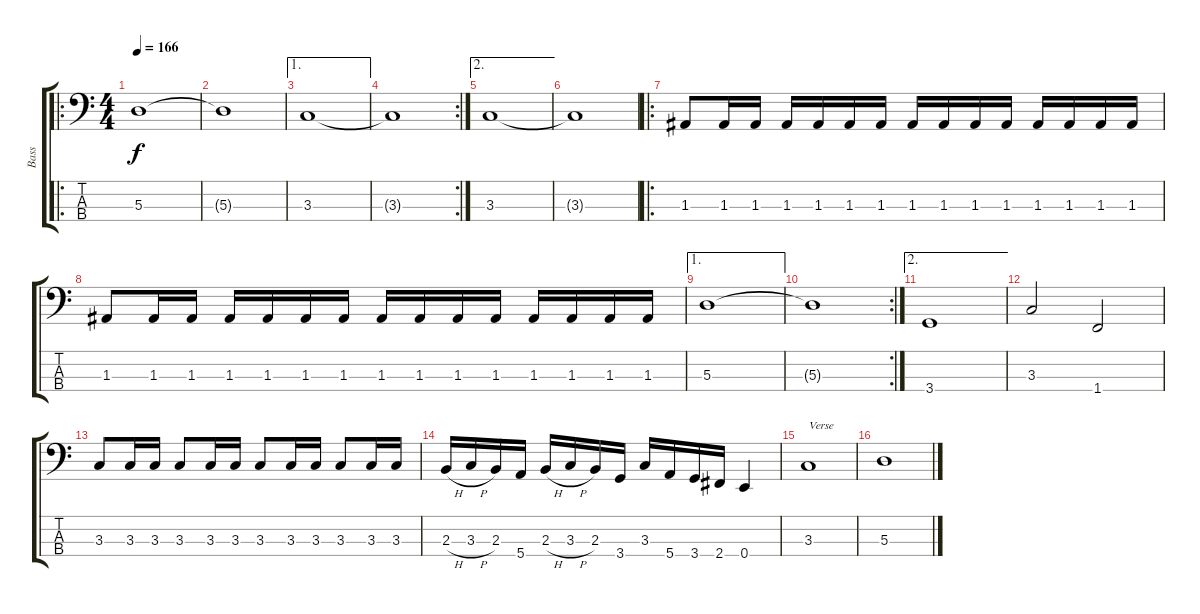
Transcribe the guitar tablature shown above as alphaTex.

\track ("Bass" "Bass") {instrument electricbassfinger}
\staff {score tabs}
\tuning (G2 D2 A1 E1) {hide}
\ro
\ts (4 4)
\tempo 166
\clef f4
\ks c
5.3.1{dy f instrument electricbassfinger} |
5.3{t}.1 |
\ae 1
3.3.1 |
\rc 2
3.3{t}.1 |
\ae 2
3.3.1 |
3.3{t}.1 |
\ro
1.3.8 1.3.16 1.3.16 1.3.16 1.3.16 1.3.16 1.3.16 1.3.16 1.3.16 1.3.16 1.3.16 1.3.16 1.3.16 1.3.16 1.3.16 |
1.3.8 1.3.16 1.3.16 1.3.16 1.3.16 1.3.16 1.3.16 1.3.16 1.3.16 1.3.16 1.3.16 1.3.16 1.3.16 1.3.16 1.3.16 |
\ae 1
5.3.1 |
\rc 2
5.3{t}.1 |
\ae 2
3.4.1 |
3.3.2 1.4.2 |
3.3.8 3.3.16 3.3.16 3.3.8 3.3.16 3.3.16 3.3.8 3.3.16 3.3.16 3.3.8 3.3.16 3.3.16 |
2.3{h}.16 3.3{h}.16 2.3.16 5.4.16 2.3{h}.16 3.3{h}.16 2.3.16 3.4.16 3.3.16 5.4.16 3.4.16 2.4.16 0.4.4 |
3.3.1{txt "Verse"} |
5.3.1
